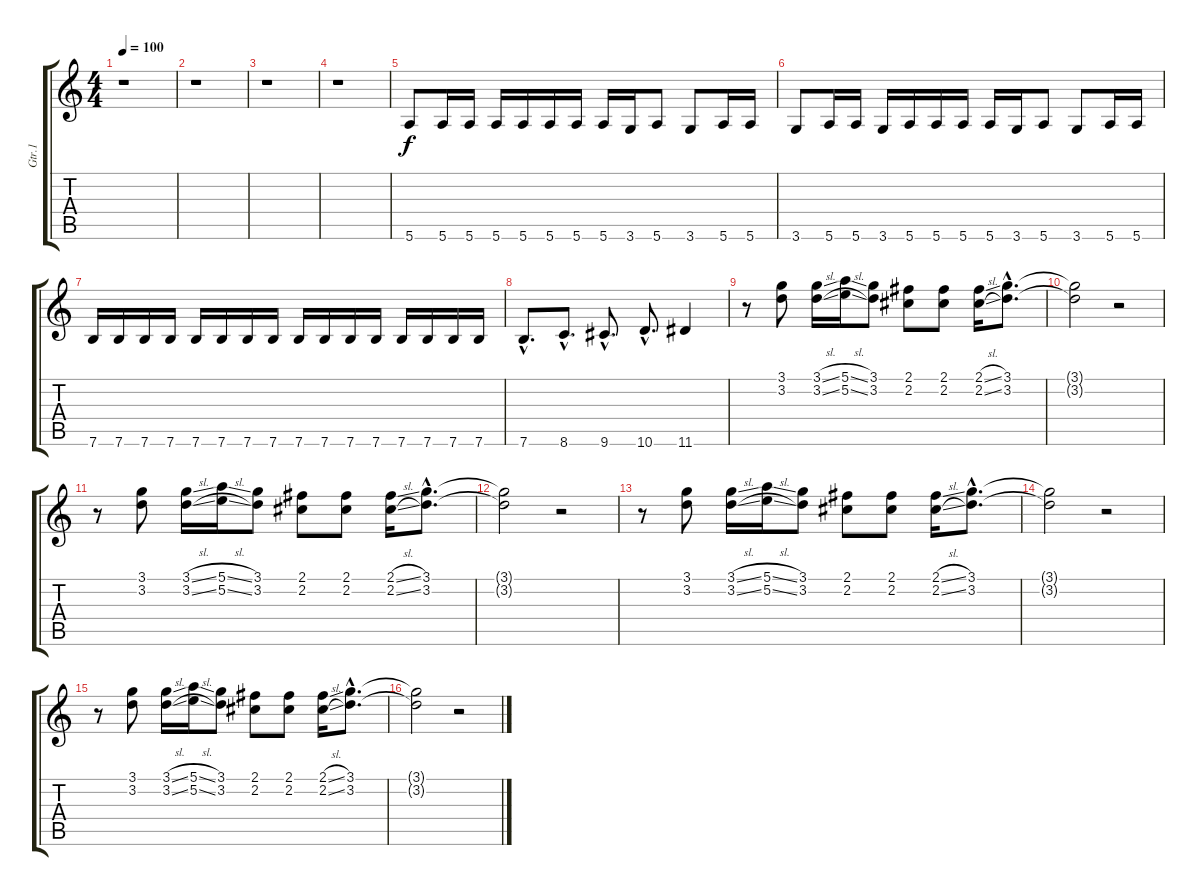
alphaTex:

\track ("Gtr.1" "Gtr.1") {instrument distortionguitar}
\staff {score tabs}
\tuning (E4 B3 G3 D3 A2 E2) {hide}
\ts (4 4)
\tempo 100
\clef g2
\ks c
r.1{dy f} |
r.1 |
r.1 |
r.1 |
5.6.8 5.6.16 5.6.16 5.6.16 5.6.16 5.6.16 5.6.16 5.6.16 3.6.16 5.6.8 3.6.8 5.6.16 5.6.16 |
3.6.8 5.6.16 5.6.16 3.6.16 5.6.16 5.6.16 5.6.16 5.6.16 3.6.16 5.6.8 3.6.8 5.6.16 5.6.16 |
7.6.16 7.6.16 7.6.16 7.6.16 7.6.16 7.6.16 7.6.16 7.6.16 7.6.16 7.6.16 7.6.16 7.6.16 7.6.16 7.6.16 7.6.16 7.6.16 |
7.6{hac}.8{d} 8.6{hac}.8{d} 9.6{hac}.8{d} 10.6{hac}.8{d} 11.6.4 |
r.8 (3.1 3.2).8 (3.1{sl} 3.2{sl}).16 (5.1{sl} 5.2{sl}).16 (3.1 3.2).8 (2.1 2.2).8 (2.1 2.2).8 (2.1{sl} 2.2{sl}).16 (3.1{hac} 3.2{hac}).8{d} |
(3.1{t} 3.2{t}).2 r.2 |
r.8 (3.1 3.2).8 (3.1{sl} 3.2{sl}).16 (5.1{sl} 5.2{sl}).16 (3.1 3.2).8 (2.1 2.2).8 (2.1 2.2).8 (2.1{sl} 2.2{sl}).16 (3.1{hac} 3.2{hac}).8{d} |
(3.1{t} 3.2{t}).2 r.2 |
r.8 (3.1 3.2).8 (3.1{sl} 3.2{sl}).16 (5.1{sl} 5.2{sl}).16 (3.1 3.2).8 (2.1 2.2).8 (2.1 2.2).8 (2.1{sl} 2.2{sl}).16 (3.1{hac} 3.2{hac}).8{d} |
(3.1{t} 3.2{t}).2 r.2 |
r.8 (3.1 3.2).8 (3.1{sl} 3.2{sl}).16 (5.1{sl} 5.2{sl}).16 (3.1 3.2).8 (2.1 2.2).8 (2.1 2.2).8 (2.1{sl} 2.2{sl}).16 (3.1{hac} 3.2{hac}).8{d} |
(3.1{t} 3.2{t}).2 r.2
